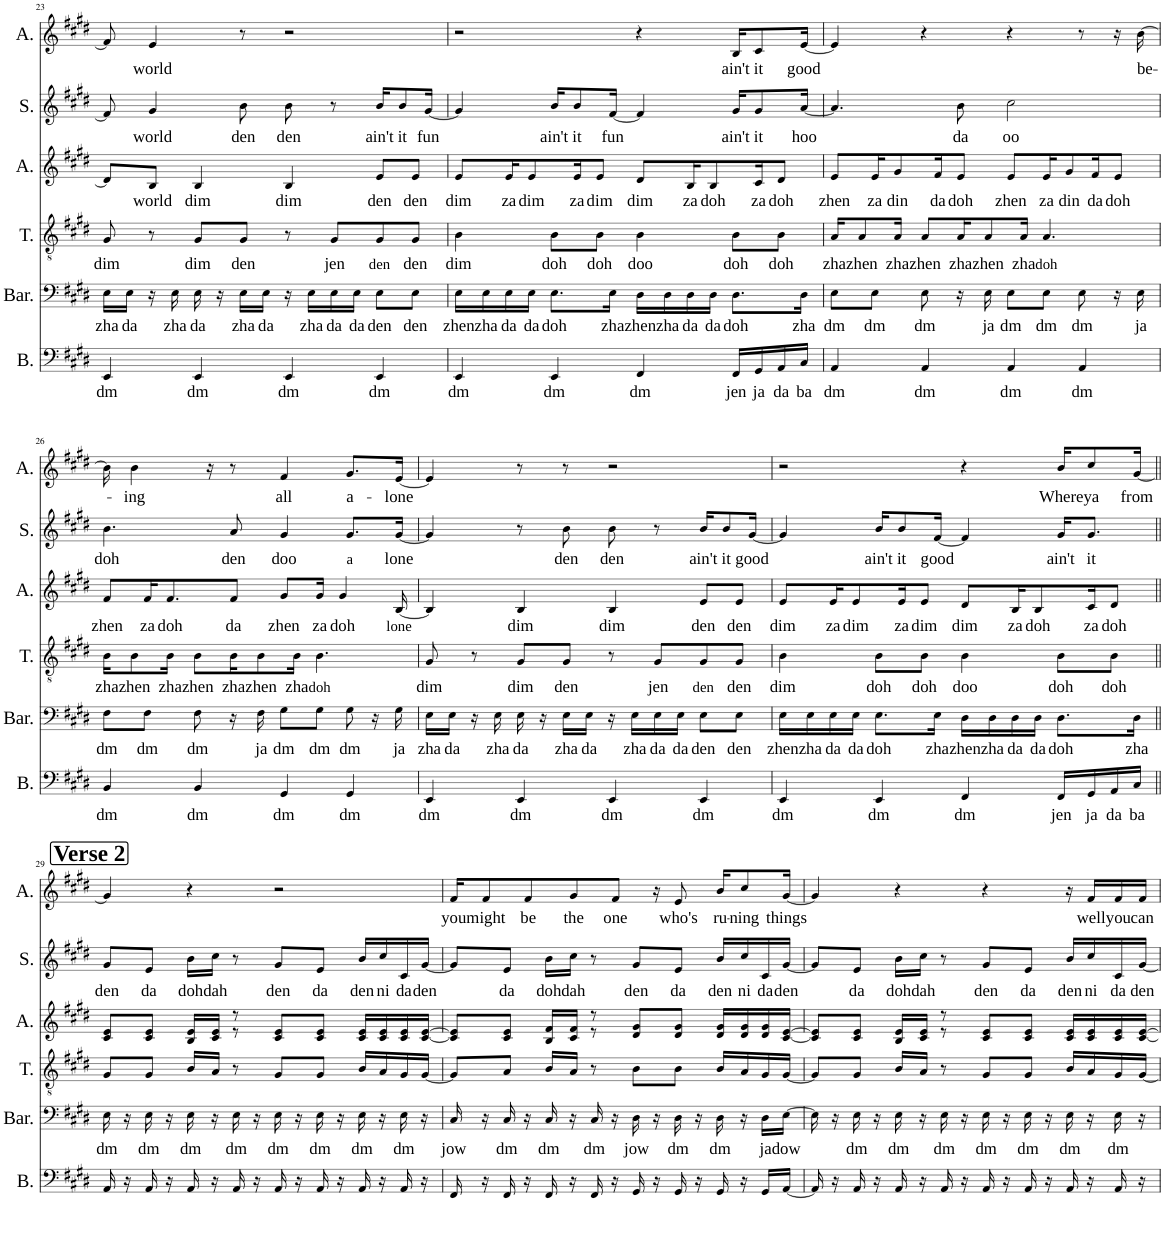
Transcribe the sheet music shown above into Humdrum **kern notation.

**kern	**text	**kern	**text	**kern	**text	**kern	**text	**kern	**text	**kern	**text
*part6	*part6	*part5	*part5	*part4	*part4	*part3	*part3	*part2	*part2	*part1	*part1
*staff6	*staff6	*staff5	*staff5	*staff4	*staff4	*staff3	*staff3	*staff2	*staff2	*staff1	*staff1
*I"Bass	*	*I"Baritone	*	*I"Tenor	*	*I"Alto	*	*I"Soprano	*	*I"Alto	*
*I'B.	*	*I'Bar.	*	*I'T.	*	*I'A.	*	*I'S.	*	*I'A.	*
!!LO:PB:g=z
*clefF4	*	*clefF4	*	*clefGv2	*	*clefG2	*	*clefG2	*	*clefG2	*
*k[f#c#g#d#]	*	*k[f#c#g#d#]	*	*k[f#c#g#d#]	*	*k[f#c#g#d#]	*	*k[f#c#g#d#]	*	*k[f#c#g#d#]	*
*M4/4	*	*M4/4	*	*M4/4	*	*M4/4	*	*M4/4	*	*M4/4	*
=23	=23	=23	=23	=23	=23	=23	=23	=23	=23	=23	=23
!	!LO:LY:b	!	!LO:LY:b	!	!LO:LY:b	!	!	!	!	!	!
4EE/	dm	16E\LL	zha	8G#/	dim	8d#/L]	.	8f#/]	.	8f#/]	.
!	!	!	!LO:LY:b	!	!	!	!	!	!	!	!
.	.	16E\JJ	da	.	.	.	.	.	.	.	.
!	!	!	!	!	!	!	!LO:LY:b	!	!LO:LY:b	!	!LO:LY:b
.	.	16r	.	8r	.	8B/J	world	4g#/	world	4e/	world
!	!	!	!LO:LY:b	!	!	!	!	!	!	!	!
.	.	16E\	zha	.	.	.	.	.	.	.	.
!	!LO:LY:b	!	!LO:LY:b	!	!LO:LY:b	!	!LO:LY:b	!	!	!	!
4EE/	dm	16E\	da	8G#/L	dim	4B/	dim	.	.	.	.
.	.	16r	.	.	.	.	.	.	.	.	.
!	!	!	!LO:LY:b	!	!LO:LY:b	!	!	!	!LO:LY:b	!	!
.	.	16E\LL	zha	8G#/J	den	.	.	8b\	den	8r	.
!	!	!	!LO:LY:b	!	!	!	!	!	!	!	!
.	.	16E\JJ	da	.	.	.	.	.	.	.	.
!	!LO:LY:b	!	!	!	!	!	!LO:LY:b	!	!LO:LY:b	!	!
4EE/	dm	16r	.	8r	.	4B/	dim	8b\	den	2r	.
!	!	!	!LO:LY:b	!	!	!	!	!	!	!	!
.	.	16E\LL	zha	.	.	.	.	.	.	.	.
!	!	!	!LO:LY:b	!	!LO:LY:b	!	!	!	!	!	!
.	.	16E\	da	8G#/L	jen	.	.	8r	.	.	.
!	!	!	!LO:LY:b	!	!	!	!	!	!	!	!
.	.	16E\JJ	da	.	.	.	.	.	.	.	.
!	!LO:LY:b	!	!LO:LY:b	!	!LO:LY:b	!	!LO:LY:b	!	!LO:LY:b	!	!
4EE/	dm	8E\L	den	8G#/	den	8e/L	den	16b/KL	ain't	.	.
!	!	!	!	!	!	!	!	!	!LO:LY:b	!	!
.	.	.	.	.	.	.	.	8b/	it	.	.
!	!	!	!LO:LY:b	!	!LO:LY:b	!	!LO:LY:b	!	!	!	!
.	.	8E\J	den	8G#/J	den	8e/J	den	.	.	.	.
!	!	!	!	!	!	!	!	!	!LO:LY:b	!	!
.	.	.	.	.	.	.	.	[16g#/Jk	fun	.	.
=24	=24	=24	=24	=24	=24	=24	=24	=24	=24	=24	=24
!	!LO:LY:b	!	!LO:LY:b	!	!LO:LY:b	!	!LO:LY:b	!	!	!	!
4EE/	dm	16E\LL	zhen	4B\	dim	8e/L	dim	4g#/]	.	2r	.
!	!	!	!LO:LY:b	!	!	!	!	!	!	!	!
.	.	16E\	zha	.	.	.	.	.	.	.	.
!	!	!	!LO:LY:b	!	!	!	!LO:LY:b	!	!	!	!
.	.	16E\	da	.	.	16e/K	za	.	.	.	.
!	!	!	!LO:LY:b	!	!	!	!LO:LY:b	!	!	!	!
.	.	16E\JJ	da	.	.	8e/	dim	.	.	.	.
!	!LO:LY:b	!	!LO:LY:b	!	!LO:LY:b	!	!	!	!LO:LY:b	!	!
4EE/	dm	8.E\L	doh	8B\L	doh	.	.	16b/KL	ain't	.	.
!	!	!	!	!	!	!	!LO:LY:b	!	!LO:LY:b	!	!
.	.	.	.	.	.	16e/K	za	8b/	it	.	.
!	!	!	!	!	!LO:LY:b	!	!LO:LY:b	!	!	!	!
.	.	.	.	8B\J	doh	8e/J	dim	.	.	.	.
!	!	!	!LO:LY:b	!	!	!	!	!	!LO:LY:b	!	!
.	.	16E\Jk	zha	.	.	.	.	[16f#/Jk	fun	.	.
!	!LO:LY:b	!	!LO:LY:b	!	!LO:LY:b	!	!LO:LY:b	!	!	!	!
4FF#/	dm	16D#\LL	zhen	4B\	doo	8d#/L	dim	4f#/]	.	4r	.
!	!	!	!LO:LY:b	!	!	!	!	!	!	!	!
.	.	16D#\	zha	.	.	.	.	.	.	.	.
!	!	!	!LO:LY:b	!	!	!	!LO:LY:b	!	!	!	!
.	.	16D#\	da	.	.	16B/K	za	.	.	.	.
!	!	!	!LO:LY:b	!	!	!	!LO:LY:b	!	!	!	!
.	.	16D#\JJ	da	.	.	8B/	doh	.	.	.	.
!	!LO:LY:b	!	!LO:LY:b	!	!LO:LY:b	!	!	!	!LO:LY:b	!	!LO:LY:b
16FF#/LL	jen	8.D#\L	doh	8B\L	doh	.	.	16g#/KL	ain't	16B/KL	ain't
!	!LO:LY:b	!	!	!	!	!	!LO:LY:b	!	!LO:LY:b	!	!LO:LY:b
16GG#/	ja	.	.	.	.	16c#/K	za	8g#/	it	8c#/	it
!	!LO:LY:b	!	!	!	!LO:LY:b	!	!LO:LY:b	!	!	!	!
16AA/	da	.	.	8B\J	doh	8d#/J	doh	.	.	.	.
!	!LO:LY:b	!	!LO:LY:b	!	!	!	!	!	!LO:LY:b	!	!LO:LY:b
16C#/JJ	ba	16D#\Jk	zha	.	.	.	.	[16a/Jk	hoo	[16e/Jk	good
=25	=25	=25	=25	=25	=25	=25	=25	=25	=25	=25	=25
!	!LO:LY:b	!	!LO:LY:b	!	!LO:LY:b	!	!LO:LY:b	!	!	!	!
4AA/	dm	8E\L	dm	16A/KL	zha	8e/L	zhen	4.a/]	.	4e/]	.
!	!	!	!	!	!LO:LY:b	!	!	!	!	!	!
.	.	.	.	8A/	zhen	.	.	.	.	.	.
!	!	!	!LO:LY:b	!	!	!	!LO:LY:b	!	!	!	!
.	.	8E\J	dm	.	.	16e/K	za	.	.	.	.
!	!	!	!	!	!LO:LY:b	!	!LO:LY:b	!	!	!	!
.	.	.	.	16A/Jk	zha	8g#/	din	.	.	.	.
!	!LO:LY:b	!	!LO:LY:b	!	!LO:LY:b	!	!	!	!	!	!
4AA/	dm	8E\	dm	8A/L	zhen	.	.	.	.	4r	.
!	!	!	!	!	!	!	!LO:LY:b	!	!	!	!
.	.	.	.	.	.	16f#/K	da	.	.	.	.
!	!	!	!	!	!LO:LY:b	!	!LO:LY:b	!	!LO:LY:b	!	!
.	.	16r	.	16A/K	zha	8e/J	doh	8b\	da	.	.
!	!	!	!LO:LY:b	!	!LO:LY:b	!	!	!	!	!	!
.	.	16E\	ja	8A/	zhen	.	.	.	.	.	.
!	!LO:LY:b	!	!LO:LY:b	!	!	!	!LO:LY:b	!	!LO:LY:b	!	!
4AA/	dm	8E\L	dm	.	.	8e/L	zhen	2cc#\	oo	4r	.
!	!	!	!	!	!LO:LY:b	!	!	!	!	!	!
.	.	.	.	16A/Jk	zha	.	.	.	.	.	.
!	!	!	!LO:LY:b	!	!LO:LY:b	!	!LO:LY:b	!	!	!	!
.	.	8E\J	dm	4.A/	doh	16e/K	za	.	.	.	.
!	!	!	!	!	!	!	!LO:LY:b	!	!	!	!
.	.	.	.	.	.	8g#/	din	.	.	.	.
!	!LO:LY:b	!	!LO:LY:b	!	!	!	!	!	!	!	!
4AA/	dm	8E\	dm	.	.	.	.	.	.	8r	.
!	!	!	!	!	!	!	!LO:LY:b	!	!	!	!
.	.	.	.	.	.	16f#/K	da	.	.	.	.
!	!	!	!	!	!	!	!LO:LY:b	!	!	!	!
.	.	16r	.	.	.	8e/J	doh	.	.	16r	.
!	!	!	!LO:LY:b	!	!	!	!	!	!	!	!LO:LY:b
.	.	16E\	ja	.	.	.	.	.	.	[16b\	be-
!!LO:LB:g=z
=26	=26	=26	=26	=26	=26	=26	=26	=26	=26	=26	=26
!	!LO:LY:b	!	!LO:LY:b	!	!LO:LY:b	!	!LO:LY:b	!	!LO:LY:b	!	!
4BB/	dm	8F#\L	dm	16B\KL	zha	8f#/L	zhen	4.b\	doh	16b\]	.
!	!	!	!	!	!LO:LY:b	!	!	!	!	!	!LO:LY:b
.	.	.	.	8B\	zhen	.	.	.	.	4b\	-ing
!	!	!	!LO:LY:b	!	!	!	!LO:LY:b	!	!	!	!
.	.	8F#\J	dm	.	.	16f#/K	za	.	.	.	.
!	!	!	!	!	!LO:LY:b	!	!LO:LY:b	!	!	!	!
.	.	.	.	16B\Jk	zha	8.f#/	doh	.	.	.	.
!	!LO:LY:b	!	!LO:LY:b	!	!LO:LY:b	!	!	!	!	!	!
4BB/	dm	8F#\	dm	8B\L	zhen	.	.	.	.	.	.
.	.	.	.	.	.	.	.	.	.	16r	.
!	!	!	!	!	!LO:LY:b	!	!LO:LY:b	!	!LO:LY:b	!	!
.	.	16r	.	16B\K	zha	8f#/J	da	8a/	den	8r	.
!	!	!	!LO:LY:b	!	!LO:LY:b	!	!	!	!	!	!
.	.	16F#\	ja	8B\	zhen	.	.	.	.	.	.
!	!LO:LY:b	!	!LO:LY:b	!	!	!	!LO:LY:b	!	!LO:LY:b	!	!LO:LY:b
4GG#/	dm	8G#\L	dm	.	.	8g#/L	zhen	4g#/	doo	4f#/	all
!	!	!	!	!	!LO:LY:b	!	!	!	!	!	!
.	.	.	.	16B\Jk	zha	.	.	.	.	.	.
!	!	!	!LO:LY:b	!	!LO:LY:b	!	!LO:LY:b	!	!	!	!
.	.	8G#\J	dm	4.B\	doh	16g#/Jk	za	.	.	.	.
!	!	!	!	!	!	!	!LO:LY:b	!	!	!	!
.	.	.	.	.	.	4g#/	doh	.	.	.	.
!	!LO:LY:b	!	!LO:LY:b	!	!	!	!	!	!LO:LY:b	!	!LO:LY:b
4GG#/	dm	8G#\	dm	.	.	.	.	8.g#/L	a	8.g#/L	a-
.	.	16r	.	.	.	.	.	.	.	.	.
!	!	!	!LO:LY:b	!	!	!	!LO:LY:b	!	!LO:LY:b	!	!LO:LY:b
.	.	16G#\	ja	.	.	[16B/	lone	[16g#/Jk	lone	[16e/Jk	-lone
=27	=27	=27	=27	=27	=27	=27	=27	=27	=27	=27	=27
!	!LO:LY:b	!	!LO:LY:b	!	!LO:LY:b	!	!	!	!	!	!
4EE/	dm	16E\LL	zha	8G#/	dim	4B/]	.	4g#/]	.	4e/]	.
!	!	!	!LO:LY:b	!	!	!	!	!	!	!	!
.	.	16E\JJ	da	.	.	.	.	.	.	.	.
.	.	16r	.	8r	.	.	.	.	.	.	.
!	!	!	!LO:LY:b	!	!	!	!	!	!	!	!
.	.	16E\	zha	.	.	.	.	.	.	.	.
!	!LO:LY:b	!	!LO:LY:b	!	!LO:LY:b	!	!LO:LY:b	!	!	!	!
4EE/	dm	16E\	da	8G#/L	dim	4B/	dim	8r	.	8r	.
.	.	16r	.	.	.	.	.	.	.	.	.
!	!	!	!LO:LY:b	!	!LO:LY:b	!	!	!	!LO:LY:b	!	!
.	.	16E\LL	zha	8G#/J	den	.	.	8b\	den	8r	.
!	!	!	!LO:LY:b	!	!	!	!	!	!	!	!
.	.	16E\JJ	da	.	.	.	.	.	.	.	.
!	!LO:LY:b	!	!	!	!	!	!LO:LY:b	!	!LO:LY:b	!	!
4EE/	dm	16r	.	8r	.	4B/	dim	8b\	den	2r	.
!	!	!	!LO:LY:b	!	!	!	!	!	!	!	!
.	.	16E\LL	zha	.	.	.	.	.	.	.	.
!	!	!	!LO:LY:b	!	!LO:LY:b	!	!	!	!	!	!
.	.	16E\	da	8G#/L	jen	.	.	8r	.	.	.
!	!	!	!LO:LY:b	!	!	!	!	!	!	!	!
.	.	16E\JJ	da	.	.	.	.	.	.	.	.
!	!LO:LY:b	!	!LO:LY:b	!	!LO:LY:b	!	!LO:LY:b	!	!LO:LY:b	!	!
4EE/	dm	8E\L	den	8G#/	den	8e/L	den	16b/KL	ain't	.	.
!	!	!	!	!	!	!	!	!	!LO:LY:b	!	!
.	.	.	.	.	.	.	.	8b/	it	.	.
!	!	!	!LO:LY:b	!	!LO:LY:b	!	!LO:LY:b	!	!	!	!
.	.	8E\J	den	8G#/J	den	8e/J	den	.	.	.	.
!	!	!	!	!	!	!	!	!	!LO:LY:b	!	!
.	.	.	.	.	.	.	.	[16g#/Jk	good	.	.
=28	=28	=28	=28	=28	=28	=28	=28	=28	=28	=28	=28
!	!LO:LY:b	!	!LO:LY:b	!	!LO:LY:b	!	!LO:LY:b	!	!	!	!
4EE/	dm	16E\LL	zhen	4B\	dim	8e/L	dim	4g#/]	.	2r	.
!	!	!	!LO:LY:b	!	!	!	!	!	!	!	!
.	.	16E\	zha	.	.	.	.	.	.	.	.
!	!	!	!LO:LY:b	!	!	!	!LO:LY:b	!	!	!	!
.	.	16E\	da	.	.	16e/K	za	.	.	.	.
!	!	!	!LO:LY:b	!	!	!	!LO:LY:b	!	!	!	!
.	.	16E\JJ	da	.	.	8e/	dim	.	.	.	.
!	!LO:LY:b	!	!LO:LY:b	!	!LO:LY:b	!	!	!	!LO:LY:b	!	!
4EE/	dm	8.E\L	doh	8B\L	doh	.	.	16b/KL	ain't	.	.
!	!	!	!	!	!	!	!LO:LY:b	!	!LO:LY:b	!	!
.	.	.	.	.	.	16e/K	za	8b/	it	.	.
!	!	!	!	!	!LO:LY:b	!	!LO:LY:b	!	!	!	!
.	.	.	.	8B\J	doh	8e/J	dim	.	.	.	.
!	!	!	!LO:LY:b	!	!	!	!	!	!LO:LY:b	!	!
.	.	16E\Jk	zha	.	.	.	.	[16f#/Jk	good	.	.
!	!LO:LY:b	!	!LO:LY:b	!	!LO:LY:b	!	!LO:LY:b	!	!	!	!
4FF#/	dm	16D#\LL	zhen	4B\	doo	8d#/L	dim	4f#/]	.	4r	.
!	!	!	!LO:LY:b	!	!	!	!	!	!	!	!
.	.	16D#\	zha	.	.	.	.	.	.	.	.
!	!	!	!LO:LY:b	!	!	!	!LO:LY:b	!	!	!	!
.	.	16D#\	da	.	.	16B/K	za	.	.	.	.
!	!	!	!LO:LY:b	!	!	!	!LO:LY:b	!	!	!	!
.	.	16D#\JJ	da	.	.	8B/	doh	.	.	.	.
!	!LO:LY:b	!	!LO:LY:b	!	!LO:LY:b	!	!	!	!LO:LY:b	!	!LO:LY:b
16FF#/LL	jen	8.D#\L	doh	8B\L	doh	.	.	16g#/KL	ain't	16b/KL	Where
!	!LO:LY:b	!	!	!	!	!	!LO:LY:b	!	!LO:LY:b	!	!LO:LY:b
16GG#/	ja	.	.	.	.	16c#/K	za	8.g#/J	it	8cc#/	ya
!	!LO:LY:b	!	!	!	!LO:LY:b	!	!LO:LY:b	!	!	!	!
16AA/	da	.	.	8B\J	doh	8d#/J	doh	.	.	.	.
!	!LO:LY:b	!	!LO:LY:b	!	!	!	!	!	!	!	!LO:LY:b
16C#/JJ	ba	16D#\Jk	zha	.	.	.	.	.	.	[16g#/Jk	from
!!LO:LB:g=z
!!LO:REH:place=s1:a:B:cj:fs=20.1274:t=Verse 2
=29||	=29||	=29||	=29||	=29||	=29||	=29||	=29||	=29||	=29||	=29||	=29||
!	!	!	!LO:LY:b	!	!	!	!	!	!LO:LY:b	!	!
*	*	*	*	*	*	*^	*	*	*	*	*
16AA/	.	16E\	dm	8G#/L	.	8c#/ 8e/L	4.ryy	.	8g#/L	den	4g#/]	.
16r	.	16r	.	.	.	.	.	.	.	.	.	.
!	!	!	!LO:LY:b	!	!	!	!	!	!	!LO:LY:b	!	!
16AA/	.	16E\	dm	8G#/J	.	8c#/ 8e/J	.	.	8e/J	da	.	.
16r	.	16r	.	.	.	.	.	.	.	.	.	.
!	!	!	!LO:LY:b	!	!	!	!	!	!	!LO:LY:b	!	!
16AA/	.	16E\	dm	16B/LL	.	16B/ 16e/LL	.	.	16b\LL	doh	4r	.
!	!	!	!	!	!	!	!	!	!	!LO:LY:b	!	!
16r	.	16r	.	16A/JJ	.	16c#/ 16e/JJ	.	.	16cc#\JJ	dah	.	.
!	!	!	!LO:LY:b	!	!	!	!	!	!	!	!	!
16AA/	.	16E\	dm	8r	.	8r	8r	.	8r	.	.	.
16r	.	16r	.	.	.	.	.	.	.	.	.	.
!	!	!	!LO:LY:b	!	!	!	!	!	!	!LO:LY:b	!	!
16AA/	.	16E\	dm	8G#/L	.	8c#/ 8e/L	2ryy	.	8g#/L	den	2r	.
16r	.	16r	.	.	.	.	.	.	.	.	.	.
!	!	!	!LO:LY:b	!	!	!	!	!	!	!LO:LY:b	!	!
16AA/	.	16E\	dm	8G#/J	.	8c#/ 8e/J	.	.	8e/J	da	.	.
16r	.	16r	.	.	.	.	.	.	.	.	.	.
!	!	!	!LO:LY:b	!	!	!	!	!	!	!LO:LY:b	!	!
16AA/	.	16E\	dm	16B/LL	.	16c#/ 16e/LL	.	.	16b/LL	den	.	.
!	!	!	!	!	!	!	!	!	!	!LO:LY:b	!	!
16r	.	16r	.	16A/	.	16c#/ 16e/	.	.	16cc#/	ni	.	.
!	!	!	!LO:LY:b	!	!	!	!	!	!	!LO:LY:b	!	!
16AA/	.	16E\	dm	16G#/	.	16c#/ 16e/	.	.	16c#/	da	.	.
!	!	!	!	!	!	!	!	!	!	!LO:LY:b	!	!
16r	.	16r	.	[16G#/JJ	.	[16c#/ [16e/JJ	.	.	[16g#/JJ	den	.	.
=30	=30	=30	=30	=30	=30	=30	=30	=30	=30	=30	=30	=30
!	!	!	!LO:LY:b	!	!	!	!	!	!	!	!	!LO:LY:b
16FF#/	.	16C#/	jow	8G#/L]	.	8c#/] 8e/]L	4.ryy	.	8g#/L]	.	16f#/KL	you
!	!	!	!	!	!	!	!	!	!	!	!	!LO:LY:b
16r	.	16r	.	.	.	.	.	.	.	.	8f#/	might
!	!	!	!LO:LY:b	!	!	!	!	!	!	!LO:LY:b	!	!
16FF#/	.	16C#/	dm	8A/J	.	8c#/ 8e/J	.	.	8e/J	da	.	.
!	!	!	!	!	!	!	!	!	!	!	!	!LO:LY:b
16r	.	16r	.	.	.	.	.	.	.	.	8f#/	be
!	!	!	!LO:LY:b	!	!	!	!	!	!	!LO:LY:b	!	!
16FF#/	.	16C#/	dm	16B/LL	.	16B/ 16f#/LL	.	.	16b\LL	doh	.	.
!	!	!	!	!	!	!	!	!	!	!LO:LY:b	!	!LO:LY:b
16r	.	16r	.	16A/JJ	.	16c#/ 16f#/JJ	.	.	16cc#\JJ	dah	8g#/	the
!	!	!	!LO:LY:b	!	!	!	!	!	!	!	!	!
16FF#/	.	16C#/	dm	8r	.	8r	8r	.	8r	.	.	.
!	!	!	!	!	!	!	!	!	!	!	!	!LO:LY:b
16r	.	16r	.	.	.	.	.	.	.	.	8f#/J	one
!	!	!	!LO:LY:b	!	!	!	!	!	!	!LO:LY:b	!	!
16GG#/	.	16D#\	jow	8B\L	.	8d#/ 8g#/L	2ryy	.	8g#/L	den	.	.
16r	.	16r	.	.	.	.	.	.	.	.	16r	.
!	!	!	!LO:LY:b	!	!	!	!	!	!	!LO:LY:b	!	!LO:LY:b
16GG#/	.	16D#\	dm	8B\J	.	8d#/ 8g#/J	.	.	8e/J	da	8e/	who's
16r	.	16r	.	.	.	.	.	.	.	.	.	.
!	!	!	!LO:LY:b	!	!	!	!	!	!	!LO:LY:b	!	!LO:LY:b
16GG#/	.	16D#\	dm	16B/LL	.	16d#/ 16g#/LL	.	.	16b/LL	den	16b/KL	ru-
!	!	!	!	!	!	!	!	!	!	!LO:LY:b	!	!LO:LY:b
16r	.	16r	.	16A/	.	16d#/ 16g#/	.	.	16cc#/	ni	8cc#/	-ning
!	!	!	!LO:LY:b	!	!	!	!	!	!	!LO:LY:b	!	!
16GG#/LL	.	16D#\LL	ja	16G#/	.	16d#/ 16g#/	.	.	16c#/	da	.	.
!	!	!	!LO:LY:b	!	!	!	!	!	!	!LO:LY:b	!	!LO:LY:b
[16AA/JJ	.	[16E\JJ	dow	[16G#/JJ	.	[16c#/ [16e/JJ	.	.	[16g#/JJ	den	[16g#/Jk	things
=31	=31	=31	=31	=31	=31	=31	=31	=31	=31	=31	=31	=31
16AA/]	.	16E\]	.	8G#/L]	.	8c#/] 8e/]L	4.ryy	.	8g#/L]	.	4g#/]	.
16r	.	16r	.	.	.	.	.	.	.	.	.	.
!	!	!	!LO:LY:b	!	!	!	!	!	!	!LO:LY:b	!	!
16AA/	.	16E\	dm	8G#/J	.	8c#/ 8e/J	.	.	8e/J	da	.	.
16r	.	16r	.	.	.	.	.	.	.	.	.	.
!	!	!	!LO:LY:b	!	!	!	!	!	!	!LO:LY:b	!	!
16AA/	.	16E\	dm	16B/LL	.	16B/ 16e/LL	.	.	16b\LL	doh	4r	.
!	!	!	!	!	!	!	!	!	!	!LO:LY:b	!	!
16r	.	16r	.	16A/JJ	.	16c#/ 16e/JJ	.	.	16cc#\JJ	dah	.	.
!	!	!	!LO:LY:b	!	!	!	!	!	!	!	!	!
16AA/	.	16E\	dm	8r	.	8r	8r	.	8r	.	.	.
16r	.	16r	.	.	.	.	.	.	.	.	.	.
!	!	!	!LO:LY:b	!	!	!	!	!	!	!LO:LY:b	!	!
16AA/	.	16E\	dm	8G#/L	.	8c#/ 8e/L	2ryy	.	8g#/L	den	4r	.
16r	.	16r	.	.	.	.	.	.	.	.	.	.
!	!	!	!LO:LY:b	!	!	!	!	!	!	!LO:LY:b	!	!
16AA/	.	16E\	dm	8G#/J	.	8c#/ 8e/J	.	.	8e/J	da	.	.
16r	.	16r	.	.	.	.	.	.	.	.	.	.
!	!	!	!LO:LY:b	!	!	!	!	!	!	!LO:LY:b	!	!
16AA/	.	16E\	dm	16B/LL	.	16c#/ 16e/LL	.	.	16b/LL	den	16r	.
!	!	!	!	!	!	!	!	!	!	!LO:LY:b	!	!LO:LY:b
16r	.	16r	.	16A/	.	16c#/ 16e/	.	.	16cc#/	ni	16f#/LL	well
!	!	!	!LO:LY:b	!	!	!	!	!	!	!LO:LY:b	!	!LO:LY:b
16AA/	.	16E\	dm	16G#/	.	16c#/ 16e/	.	.	16c#/	da	16f#/	you
!	!	!	!	!	!	!	!	!	!	!LO:LY:b	!	!LO:LY:b
16r	.	16r	.	[16G#/JJ	.	[16c#/ [16e/JJ	.	.	[16g#/JJ	den	16f#/JJ	can
*	*	*	*	*	*	*v	*v	*	*	*	*	*
=	=	=	=	=	=	=	=	=	=	=	=
*-	*-	*-	*-	*-	*-	*-	*-	*-	*-	*-	*-
